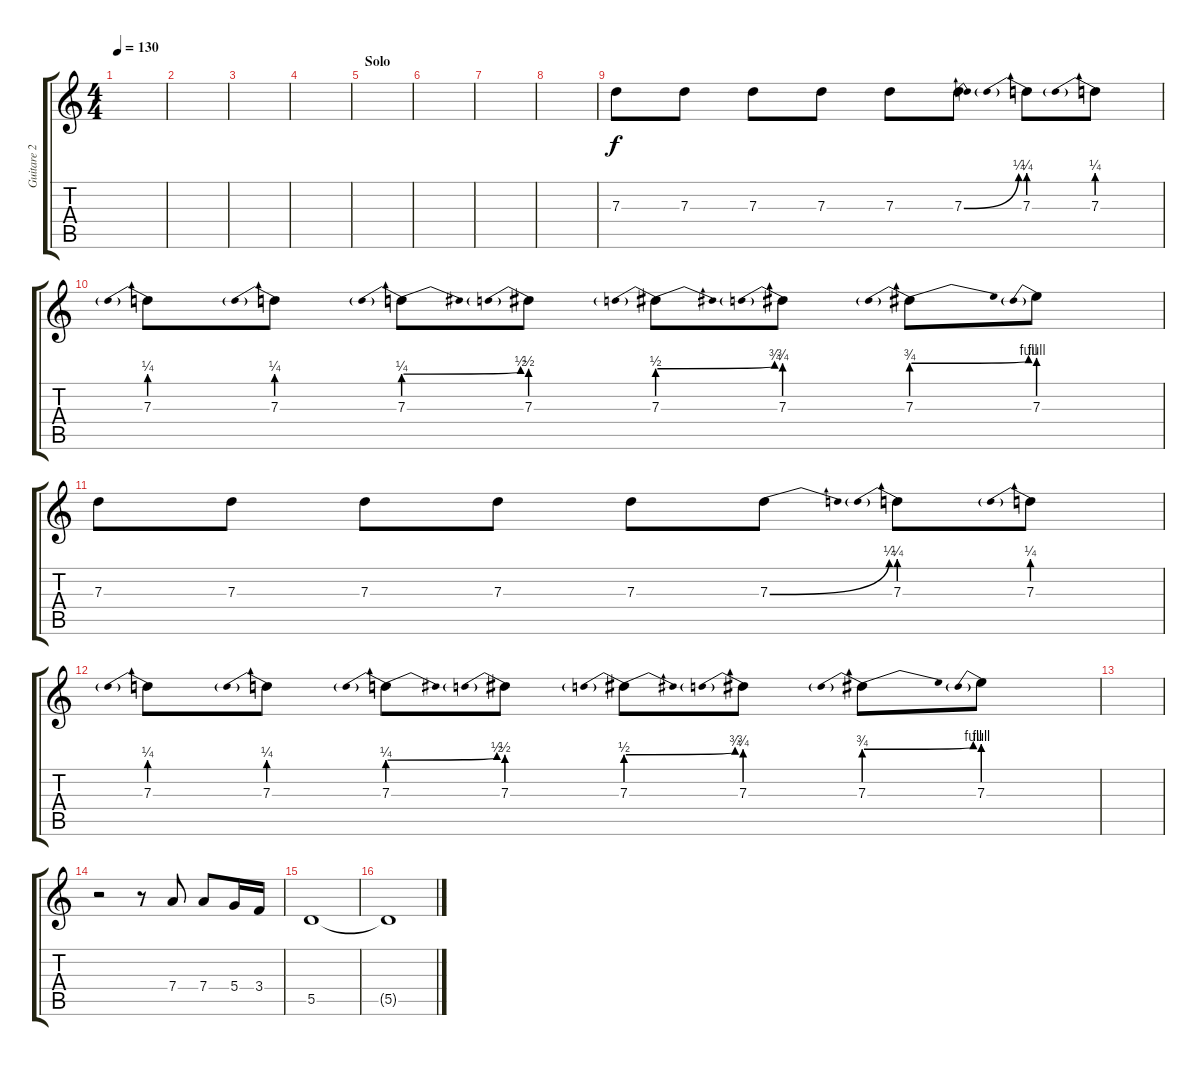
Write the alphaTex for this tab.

\track ("Guitare 2" "Guitare 2") {instrument overdrivenguitar}
\staff {score tabs}
\tuning (E4 B3 G3 D3 A2 D2) {hide}
\ts (4 4)
\tempo 130
\clef g2
\ks c
|
|
|
|
\section ("" "Solo")
|
|
|
|
7.3.8 7.3.8 7.3.8 7.3.8 7.3.8 7.3{be (bend 0 0 60 1)}.8 7.3{be (prebend 0 1 60 1)}.8 7.3{be (prebend 0 1 60 1)}.8 |
7.3{be (prebend 0 1 60 1)}.8 7.3{be (prebend 0 1 60 1)}.8 7.3{be (prebendbend 0 1 60 2)}.8 7.3{be (prebend 0 2 60 2)}.8 7.3{be (prebendbend 0 2 60 3)}.8 7.3{be (prebend 0 3 60 3)}.8 7.3{be (prebendbend 0 3 60 4)}.8 7.3{be (prebend 0 4 60 4)}.8 |
7.3.8 7.3.8 7.3.8 7.3.8 7.3.8 7.3{be (bend 0 0 60 1)}.8 7.3{be (prebend 0 1 60 1)}.8 7.3{be (prebend 0 1 60 1)}.8 |
7.3{be (prebend 0 1 60 1)}.8 7.3{be (prebend 0 1 60 1)}.8 7.3{be (prebendbend 0 1 60 2)}.8 7.3{be (prebend 0 2 60 2)}.8 7.3{be (prebendbend 0 2 60 3)}.8 7.3{be (prebend 0 3 60 3)}.8 7.3{be (prebendbend 0 3 60 4)}.8 7.3{be (prebend 0 4 60 4)}.8 |
|
r.2 r.8 7.4.8 7.4.8 5.4.16 3.4.16 |
5.5.1{volume 10} |
5.5{t}.1{volume 3}
